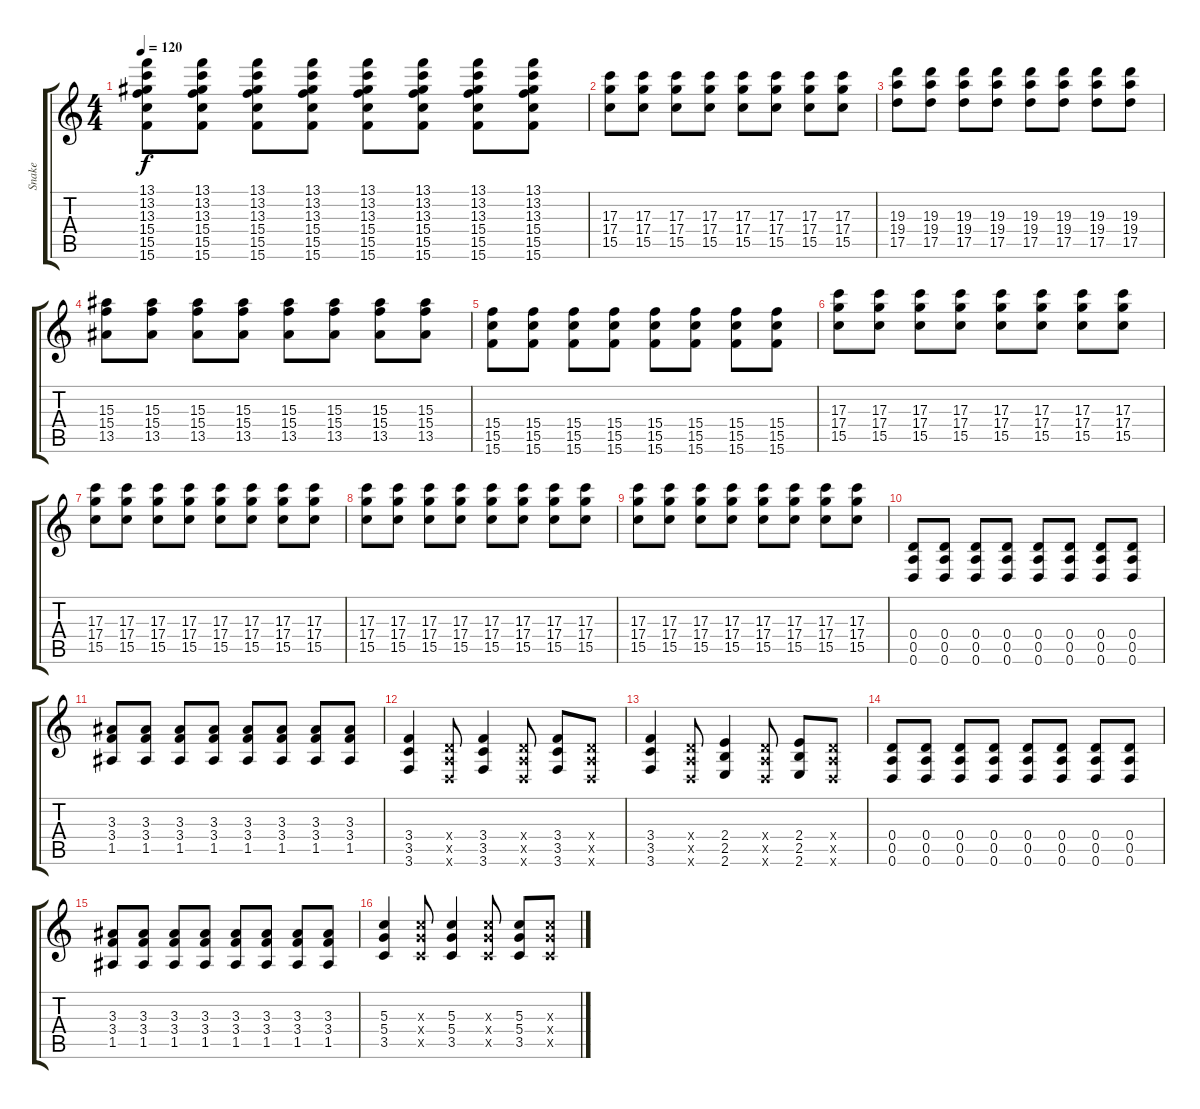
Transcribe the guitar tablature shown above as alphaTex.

\track ("Snake" "Snake") {instrument distortionguitar}
\staff {score tabs}
\tuning (E4 B3 G3 D3 A2 D2) {hide}
\ts (4 4)
\tempo 120
\clef g2
\ks c
(13.1 13.2 13.3 15.4 15.5 15.6).8{dy f} (13.1 13.2 13.3 15.4 15.5 15.6).8 (13.1 13.2 13.3 15.4 15.5 15.6).8 (13.1 13.2 13.3 15.4 15.5 15.6).8 (13.1 13.2 13.3 15.4 15.5 15.6).8 (13.1 13.2 13.3 15.4 15.5 15.6).8 (13.1 13.2 13.3 15.4 15.5 15.6).8 (13.1 13.2 13.3 15.4 15.5 15.6).8 |
(17.3 17.4 15.5).8 (17.3 17.4 15.5).8 (17.3 17.4 15.5).8 (17.3 17.4 15.5).8 (17.3 17.4 15.5).8 (17.3 17.4 15.5).8 (17.3 17.4 15.5).8 (17.3 17.4 15.5).8 |
(19.3 19.4 17.5).8 (19.3 19.4 17.5).8 (19.3 19.4 17.5).8 (19.3 19.4 17.5).8 (19.3 19.4 17.5).8 (19.3 19.4 17.5).8 (19.3 19.4 17.5).8 (19.3 19.4 17.5).8 |
(15.3 15.4 13.5).8 (15.3 15.4 13.5).8 (15.3 15.4 13.5).8 (15.3 15.4 13.5).8 (15.3 15.4 13.5).8 (15.3 15.4 13.5).8 (15.3 15.4 13.5).8 (15.3 15.4 13.5).8 |
(15.4 15.5 15.6).8 (15.4 15.5 15.6).8 (15.4 15.5 15.6).8 (15.4 15.5 15.6).8 (15.4 15.5 15.6).8 (15.4 15.5 15.6).8 (15.4 15.5 15.6).8 (15.4 15.5 15.6).8 |
(17.3 17.4 15.5).8 (17.3 17.4 15.5).8 (17.3 17.4 15.5).8 (17.3 17.4 15.5).8 (17.3 17.4 15.5).8 (17.3 17.4 15.5).8 (17.3 17.4 15.5).8 (17.3 17.4 15.5).8 |
(17.3 17.4 15.5).8 (17.3 17.4 15.5).8 (17.3 17.4 15.5).8 (17.3 17.4 15.5).8 (17.3 17.4 15.5).8 (17.3 17.4 15.5).8 (17.3 17.4 15.5).8 (17.3 17.4 15.5).8 |
(17.3 17.4 15.5).8 (17.3 17.4 15.5).8 (17.3 17.4 15.5).8 (17.3 17.4 15.5).8 (17.3 17.4 15.5).8 (17.3 17.4 15.5).8 (17.3 17.4 15.5).8 (17.3 17.4 15.5).8 |
(17.3 17.4 15.5).8 (17.3 17.4 15.5).8 (17.3 17.4 15.5).8 (17.3 17.4 15.5).8 (17.3 17.4 15.5).8 (17.3 17.4 15.5).8 (17.3 17.4 15.5).8 (17.3 17.4 15.5).8 |
(0.4 0.5 0.6).8 (0.4 0.5 0.6).8 (0.4 0.5 0.6).8 (0.4 0.5 0.6).8 (0.4 0.5 0.6).8 (0.4 0.5 0.6).8 (0.4 0.5 0.6).8 (0.4 0.5 0.6).8 |
(3.3 3.4 1.5).8 (3.3 3.4 1.5).8 (3.3 3.4 1.5).8 (3.3 3.4 1.5).8 (3.3 3.4 1.5).8 (3.3 3.4 1.5).8 (3.3 3.4 1.5).8 (3.3 3.4 1.5).8 |
(3.4 3.5 3.6).4 (0.4{x} 0.5{x} 0.6{x}).8 (3.4 3.5 3.6).4 (0.4{x} 0.5{x} 0.6{x}).8 (3.4 3.5 3.6).8 (0.4{x} 0.5{x} 0.6{x}).8 |
(3.4 3.5 3.6).4 (0.4{x} 0.5{x} 0.6{x}).8 (2.4 2.5 2.6).4 (0.4{x} 0.5{x} 0.6{x}).8 (2.4 2.5 2.6).8 (0.4{x} 0.5{x} 0.6{x}).8 |
(0.4 0.5 0.6).8 (0.4 0.5 0.6).8 (0.4 0.5 0.6).8 (0.4 0.5 0.6).8 (0.4 0.5 0.6).8 (0.4 0.5 0.6).8 (0.4 0.5 0.6).8 (0.4 0.5 0.6).8 |
(3.3 3.4 1.5).8 (3.3 3.4 1.5).8 (3.3 3.4 1.5).8 (3.3 3.4 1.5).8 (3.3 3.4 1.5).8 (3.3 3.4 1.5).8 (3.3 3.4 1.5).8 (3.3 3.4 1.5).8 |
(5.3 5.4 3.5).4 (5.3{x} 5.4{x} 3.5{x}).8 (5.3 5.4 3.5).4 (5.3{x} 5.4{x} 3.5{x}).8 (5.3 5.4 3.5).8 (5.3{x} 5.4{x} 3.5{x}).8
